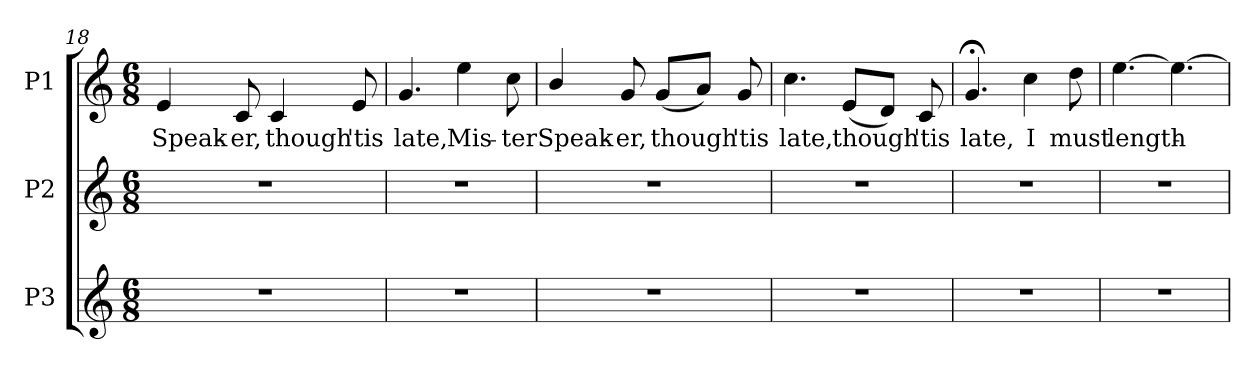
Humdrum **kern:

**kern	**kern	**kern	**text
*part3	*part2	*part1	*part1
*staff3	*staff2	*staff1	*staff1
*I"P3	*I"P2	*I"P1	*
*clefG2	*clefG2	*clefG2	*
*ITrd7c12	*ITrd7c12	*ITrd7c12	*
*k[]	*k[]	*k[]	*
*C:	*C:	*C:	*
*M6/8	*M6/8	*M6/8	*
=18	=18	=18	=18
!LO:N:vis=1	!LO:N:vis=1	!	!
!	!	!	!LO:LY:b:color=#000000
2.r	2.r	4Ei/	Speak-
!	!	!	!LO:LY:b:color=#000000
.	.	8Ci/	-er,
!	!	!	!LO:LY:b:color=#000000
.	.	4Ci/	though
!	!	!	!LO:LY:b:color=#000000
.	.	8Ei/	'tis
=19	=19	=19	=19
!LO:N:vis=1	!LO:N:vis=1	!	!
!	!	!	!LO:LY:b:color=#000000
2.r	2.r	4.Gi/	late,
!	!	!	!LO:LY:b:color=#000000
.	.	4ei\	Mis-
!	!	!	!LO:LY:b:color=#000000
.	.	8ci\	-ter
=20	=20	=20	=20
!LO:N:vis=1	!LO:N:vis=1	!	!
!	!	!	!LO:LY:b:color=#000000
2.r	2.r	4Bi/	Speak-
!	!	!	!LO:LY:b:color=#000000
.	.	8Gi/	-er,
!	!	!	!LO:LY:b:color=#000000
.	.	(8Gi/L	though
.	.	8Ai/J)	.
!	!	!	!LO:LY:b:color=#000000
.	.	8Gi/	'tis
=21	=21	=21	=21
!LO:N:vis=1	!LO:N:vis=1	!	!
!	!	!	!LO:LY:b:color=#000000
2.r	2.r	4.ci\	late,
!	!	!	!LO:LY:b:color=#000000
.	.	(8Ei/L	though
.	.	8Di/J)	.
!	!	!	!LO:LY:b:color=#000000
.	.	8Ci/	'tis
=22	=22	=22	=22
!LO:N:vis=1	!LO:N:vis=1	!	!
!	!	!	!LO:LY:b:color=#000000
2.r	2.r	4.G;i/	late,
!	!	!	!LO:LY:b:color=#000000
.	.	4ci\	I
!	!	!	!LO:LY:b:color=#000000
.	.	8di\	must
=23	=23	=23	=23
!LO:N:vis=1	!LO:N:vis=1	!	!
!	!	!	!LO:LY:b:color=#000000
2.r	2.r	[4.ei\	length-
.	.	4.ei\_	.
=	=	=	=
*-	*-	*-	*-
